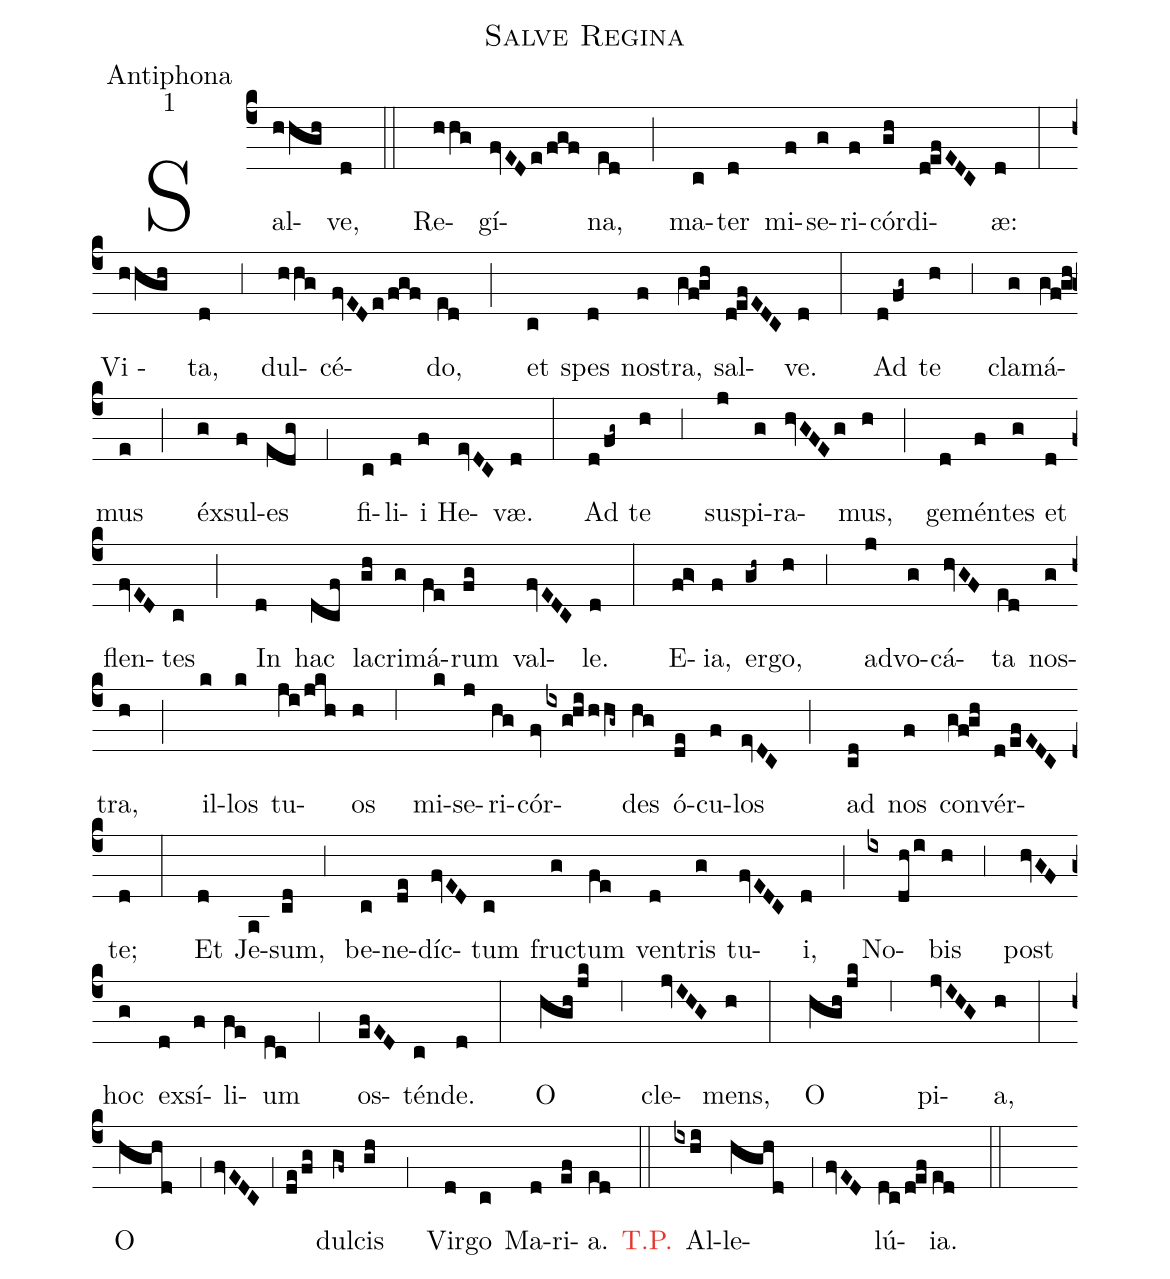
name:Salve Regina;
office-part:Antiphona;
mode:1;
%%
(c4)Sal(h/hgh)ve,(d ::) Re(h/hg)gí(fvED/e/fgf)na,(ed ;) ma-(c)ter(d) mi-(f)se(g)ri(f)cór(gh)di(defEDC)æ:(d :)
Vi (h/hgh )ta,(d ;3) dul(h/hg)cé(fvED/e/fgf)do,(ed ;) et(c) spes(d) nos(f)tra,(gf{gh}) sal(defEDC)ve.(d :)
Ad(d/fg~) te(h ;3) cla(g)má(gf{gh})mus(e ;) éx(g)sul(f)es(edg ;1) fi(c)li(d)i(f) He(evDC)væ.(d :)
Ad(d/fg~) te(h ;3) sus(j)pi(g)ra(hvGFE/g)mus,(h ;) ge(d)mén(f)tes(g) et(d) flen(fvED)tes(c ;)
In(d) hac(dcf) la(gh)cri(g)má(fe)rum(fg) val(fvEDC)le.(d :)
E-(fg>)ia,(f) er(gh~)go,(h ;3) ad(j)vo(g)cá(hvGF)ta(ed) nos(g)tra,(h ;) il(k)los(k) tu(ji/jkh)os(h ;6)
mi(k)se(j)ri(hg)cór(fv/ixghih/hg~)des(hg) ó(de)cu(f)los(evDC ;) ad(cd) nos(f) con(gf{gh})vér(d/ef/EDC)te;(d :)
Et(d) Je(a)sum,(cd ;3) be(c)ne(de)díc(fvED)tum(c) fruc(g)tum(fe) ven(d)tris(g) tu(fvEDC)i,(d ;)
No(ix dh/i)bis(h ;3) post(hvGF) hoc(g) ex(d)sí(f)li(fe)um(dc ;1) os(efED)tén(c)de.(d :)
O(hgh/jk ;6) cle(jvIHG)mens,(h :) O(hgh/jk ;6) pi(jvIHG)a,(h :) O(hghd /;1/fvEDC/;1/de/fg) dul(gf~)cis(gh ;1) Vir(d)go(c) Ma(d)ri(ef)a.(ed) <c>T.P.</c>(::) Al-(ixhi)le(hghd /;1/fvED)lú(dc/d{ef})ia.(ed ::)
